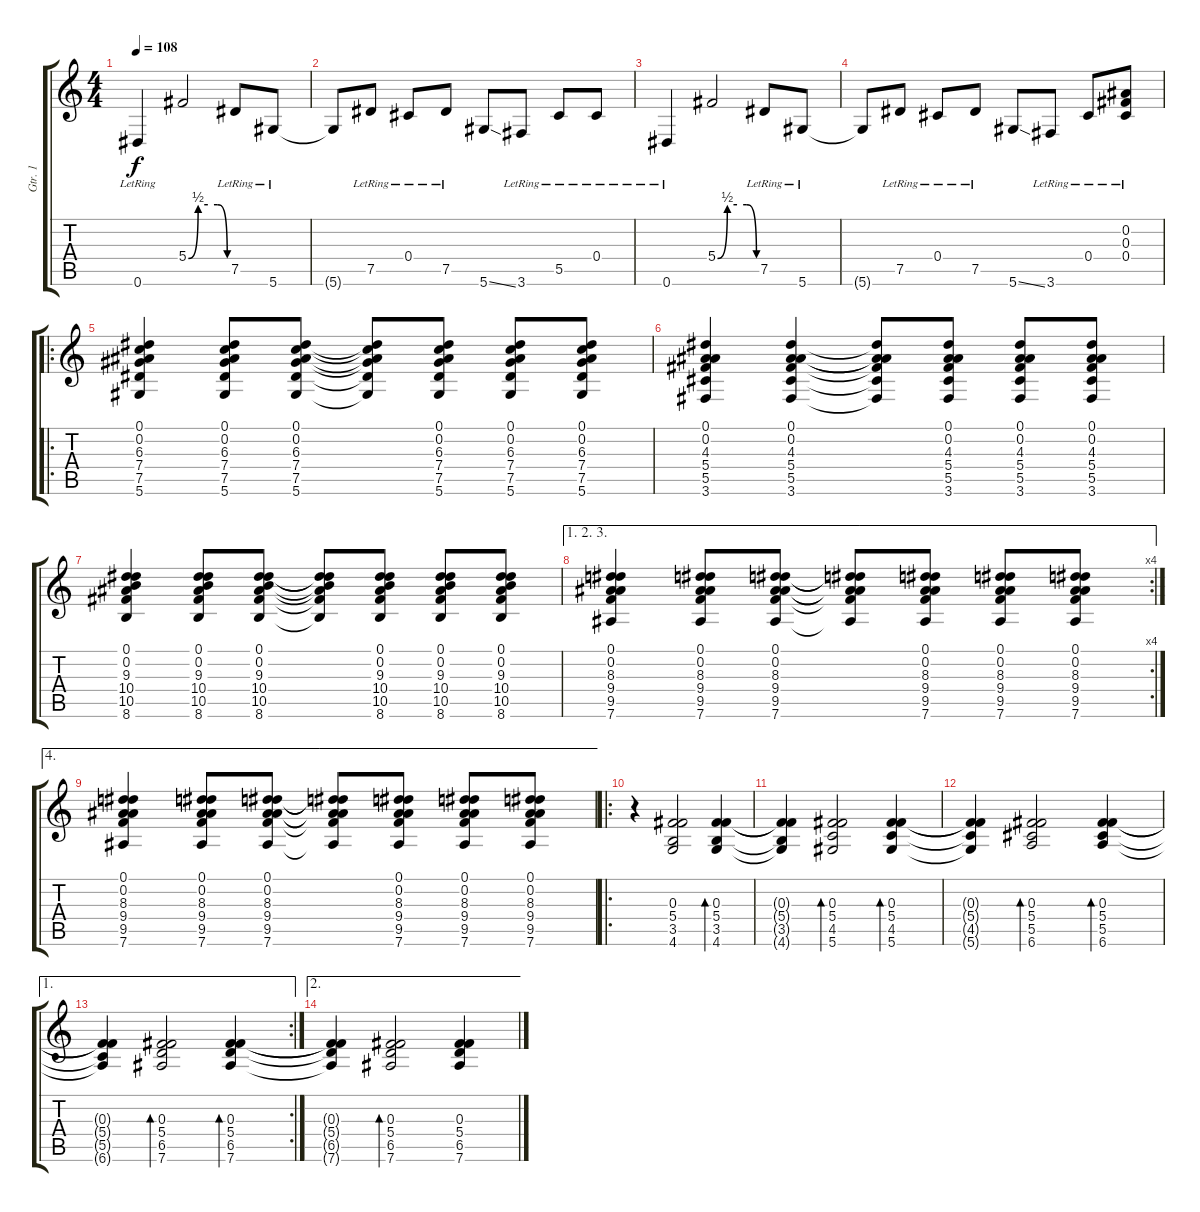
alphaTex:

\track ("Gtr. 1" "Gtr. 1") {instrument acousticguitarnylon}
\staff {score tabs}
\tuning (Eb4 Bb3 Gb3 Db3 Ab2 Eb2) {hide}
\ts (4 4)
\tempo 108
\clef g2
\ks c
0.6{lr}.4{dy f} 5.4{be (custom 0 0 15 2 30 2 45 2 60 0)}.2 7.5{lr}.8 5.6{lr}.8 |
5.6{t}.8 7.5{lr}.8 0.4{lr}.8 7.5{lr}.8 5.6{ss}.8 3.6{lr}.8 5.5{lr}.8 0.4{lr}.8 |
0.6{lr}.4 5.4{be (custom 0 0 15 2 30 2 45 2 60 0)}.2 7.5{lr}.8 5.6{lr}.8 |
5.6{t}.8 7.5{lr}.8 0.4{lr}.8 7.5{lr}.8 5.6{ss}.8 3.6{lr}.8 0.4{lr}.8 (0.2{lr} 0.3{lr} 0.4{lr}).8 |
\ro
(0.1 0.2 6.3 7.4 7.5 5.6).4 (0.1 0.2 6.3 7.4 7.5 5.6).8 (0.1 0.2 6.3 7.4 7.5 5.6).8 (0.1{t} 0.2{t} 6.3{t} 7.4{t} 7.5{t} 5.6{t}).8 (0.1 0.2 6.3 7.4 7.5 5.6).8 (0.1 0.2 6.3 7.4 7.5 5.6).8 (0.1 0.2 6.3 7.4 7.5 5.6).8 |
(0.1 0.2 4.3 5.4 5.5 3.6).4 (0.1 0.2 4.3 5.4 5.5 3.6).4 (0.1{t} 0.2{t} 4.3{t} 5.4{t} 5.5{t} 3.6{t}).8 (0.1 0.2 4.3 5.4 5.5 3.6).8 (0.1 0.2 4.3 5.4 5.5 3.6).8 (0.1 0.2 4.3 5.4 5.5 3.6).8 |
(0.1 0.2 9.3 10.4 10.5 8.6).4 (0.1 0.2 9.3 10.4 10.5 8.6).8 (0.1 0.2 9.3 10.4 10.5 8.6).8 (0.1{t} 0.2{t} 9.3{t} 10.4{t} 10.5{t} 8.6{t}).8 (0.1 0.2 9.3 10.4 10.5 8.6).8 (0.1 0.2 9.3 10.4 10.5 8.6).8 (0.1 0.2 9.3 10.4 10.5 8.6).8 |
\ae (1 2 3)
\rc 4
(0.1 0.2 8.3 9.4 9.5 7.6).4 (0.1 0.2 8.3 9.4 9.5 7.6).8 (0.1 0.2 8.3 9.4 9.5 7.6).8 (0.1{t} 0.2{t} 8.3{t} 9.4{t} 9.5{t} 7.6{t}).8 (0.1 0.2 8.3 9.4 9.5 7.6).8 (0.1 0.2 8.3 9.4 9.5 7.6).8 (0.1 0.2 8.3 9.4 9.5 7.6).8 |
\ae 4
(0.1 0.2 8.3 9.4 9.5 7.6).4 (0.1 0.2 8.3 9.4 9.5 7.6).8 (0.1 0.2 8.3 9.4 9.5 7.6).8 (0.1{t} 0.2{t} 8.3{t} 9.4{t} 9.5{t} 7.6{t}).8 (0.1 0.2 8.3 9.4 9.5 7.6).8 (0.1 0.2 8.3 9.4 9.5 7.6).8 (0.1 0.2 8.3 9.4 9.5 7.6).8 |
\ro
r.4 (0.3 5.4 3.5 4.6).2 (0.3 5.4 3.5 4.6).4{bd 120} |
(0.3{t} 5.4{t} 3.5{t} 4.6{t}).4 (0.3 5.4 4.5 5.6).2{bd 120} (0.3 5.4 4.5 5.6).4{bd 120} |
(0.3{t} 5.4{t} 4.5{t} 5.6{t}).4 (0.3 5.4 5.5 6.6).2{bd 120} (0.3 5.4 5.5 6.6).4{bd 120} |
\ae 1
\rc 2
(0.3{t} 5.4{t} 5.5{t} 6.6{t}).4 (0.3 5.4 6.5 7.6).2{bd 120} (0.3 5.4 6.5 7.6).4{bd 120} |
\ae 2
(0.3{t} 5.4{t} 6.5{t} 7.6{t}).4 (0.3 5.4 6.5 7.6).2{bd 120} (0.3 5.4 6.5 7.6).4
